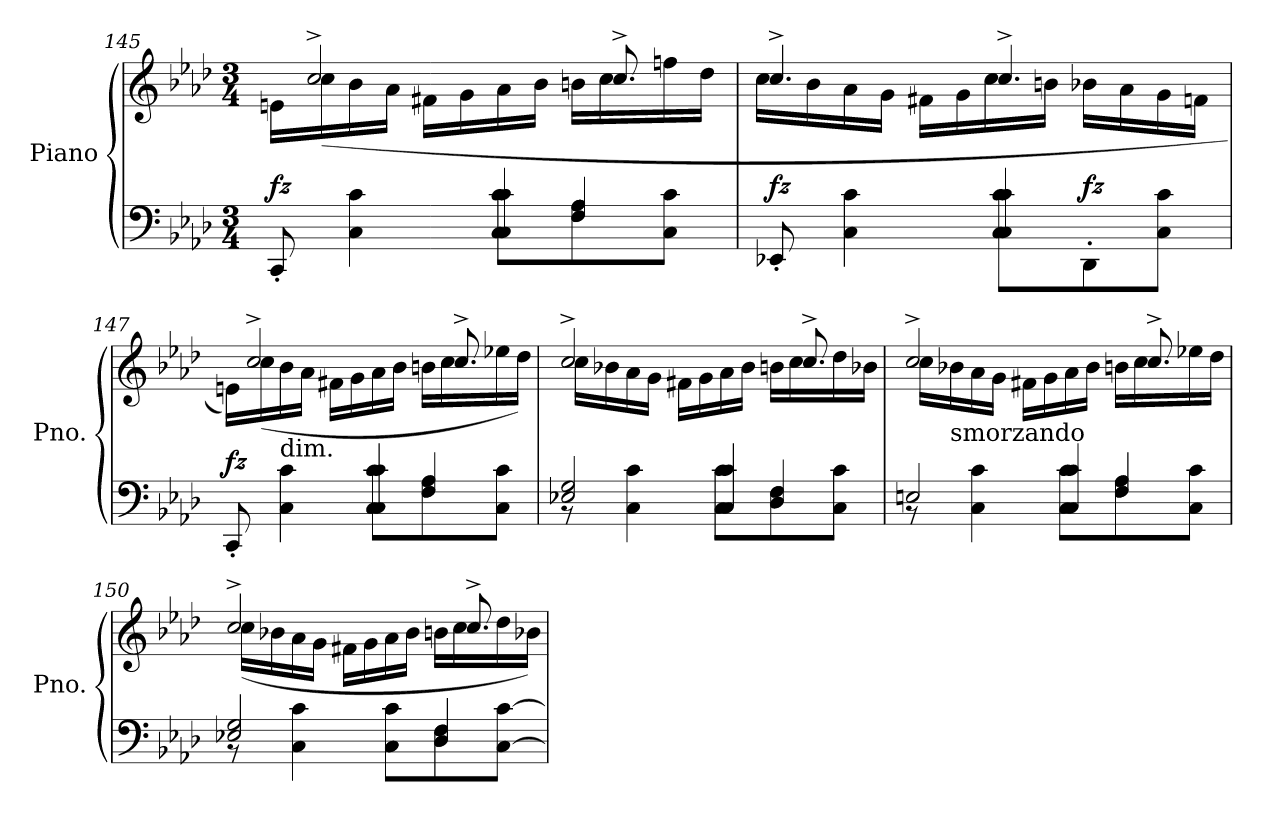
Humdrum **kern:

**kern	**kern	**dynam
*part1	*part1	*part1
*staff2	*staff1	*staff1/2
*I"Piano	*	*
*I'Pno.	*	*
*clefF4	*clefG2	*
*k[b-e-a-d-]	*k[b-e-a-d-]	*
*A-:	*A-:	*
*M3/4	*M3/4	*
=145	=145	=145
*^	*^	*
*	*^	*	*	*
!	!	!	!	!	!LO:DY:a=2
8CC'/	2ryy	4.ryy	16ryy	16en\LL	fz
.	.	.	2cc^/	(16cc\	.
4C\ 4c\	.	.	.	16b-\	.
.	.	.	.	16a-\JJ	.
.	.	.	.	16f#X\LL	.
.	.	.	.	16g\	.
8C\ 8c\L	.	4C/ 4c/	.	16a-\	.
.	.	.	.	16b-\JJ	.
8F\ 8A-\	4F/ 4A-/	.	.	16bn\LL	.
.	.	.	8.cc^/	16cc\	.
8C\ 8c\J	.	8ryy	.	16ffn\	.
.	.	.	.	16dd-\JJ	.
*	*v	*v	*	*	*
!!LO:LB:g=z	!!
=146	=146	=146	=146	=146
!	!	!	!	!LO:DY:a=2
8EE-X'/	4.ryy	4.cc^/	16cc\LL	fz
.	.	.	16b-\	.
4C\ 4c\	.	.	16a-\	.
.	.	.	16g\JJ	.
.	.	.	16f#X\LL	.
.	.	.	16g\	.
8C\ 8c\L	4C/ 4c/	4.cc^/	16cc\	.
.	.	.	16bn\JJ	.
!	!	!	!	!LO:DY:a=2
8DD-'/	.	.	16b-X\LL	fz
.	.	.	16a-\	.
8C\ 8c\J	8ryy	.	16g\	.
.	.	.	16fn\JJ	.
=147	=147	=147	=147	=147
*	*^	*	*	*
!	!	!	!	!	!LO:DY:a=2
8CC'/	2ryy	4.ryy	16ryy	16en\LL)	fz
.	.	.	2cc^/	(16cc\	.
!	!	!	!	!LO:TX:b:t=dim.	!
4C\ 4c\	.	.	.	16b-\	.
.	.	.	.	16a-\JJ	.
.	.	.	.	16f#X\LL	.
.	.	.	.	16g\	.
8C\ 8c\L	.	4C/ 4c/	.	16a-\	.
.	.	.	.	16b-\JJ	.
8F\ 8A-\	4F/ 4A-/	.	.	16bn\LL	.
.	.	.	8.cc^/	16cc\	.
8C\ 8c\J	.	8ryy	.	16ee-X\	.
.	.	.	.	16dd-\JJ)	.
!!LO:PB:g=z	!!
=148	=148	=148	=148	=148	=148
2E-X/ 2G/	8rBB	4.ryy	2cc^/	16cc\LL	.
.	.	.	.	16b-X\	.
.	4C\ 4c\	.	.	16a-\	.
.	.	.	.	16g\JJ	.
.	.	.	.	16f#X\LL	.
.	.	.	.	16g\	.
.	4C/ 4c/	8C\ 8c\L	.	16a-\	.
.	.	.	.	16b-\JJ	.
4D-/ 4F/	.	8D-\ 8F\	16ryy	16bn\LL	.
.	.	.	8.cc^/	16cc\	.
.	8ryy	8C\ 8c\J	.	16dd-\	.
.	.	.	.	16b-X\JJ	.
=149	=149	=149	=149	=149	=149
2En/	8rBB	4.ryy	2cc^/	16cc\LL	.
!	!	!	!	!LO:TX:b:t=smorzando	!
.	.	.	.	16b-X\	.
.	4C\ 4c\	.	.	16a-\	.
.	.	.	.	16g\JJ	.
.	.	.	.	16f#X\LL	.
.	.	.	.	16g\	.
.	4C/ 4c/	8C\ 8c\L	.	16a-\	.
.	.	.	.	16b-\JJ	.
4F/ 4A-/	.	8F\ 8A-\	16ryy	16bn\LL	.
.	.	.	8.cc^/	16cc\	.
.	8ryy	8C\ 8c\J	.	16ee-X\	.
.	.	.	.	16dd-\JJ	.
!!LO:LB:g=z	!!
=150	=150	=150	=150	=150	=150
2E-X/ 2G/	8rBB	4.ryy	2cc^/	(16cc\LL	.
.	.	.	.	16b-X\	.
.	4C\ 4c\	.	.	16a-\	.
.	.	.	.	16g\JJ	.
.	.	.	.	16f#X\LL	.
.	.	.	.	16g\	.
.	4C\ 4c\	8C\ 8c\L	.	16a-\	.
.	.	.	.	16b-\JJ	.
4D-/ 4F/	.	8D-\ 8F\	16ryy	16bn\LL	.
.	.	.	8.cc^/	16cc\	.
.	8ryy	[8C\ [8c\J	.	16dd-\	.
.	.	.	.	16b-X\JJ)	.
*v	*v	*v	*	*	*
*	*v	*v	*
=	=	=
*-	*-	*-
